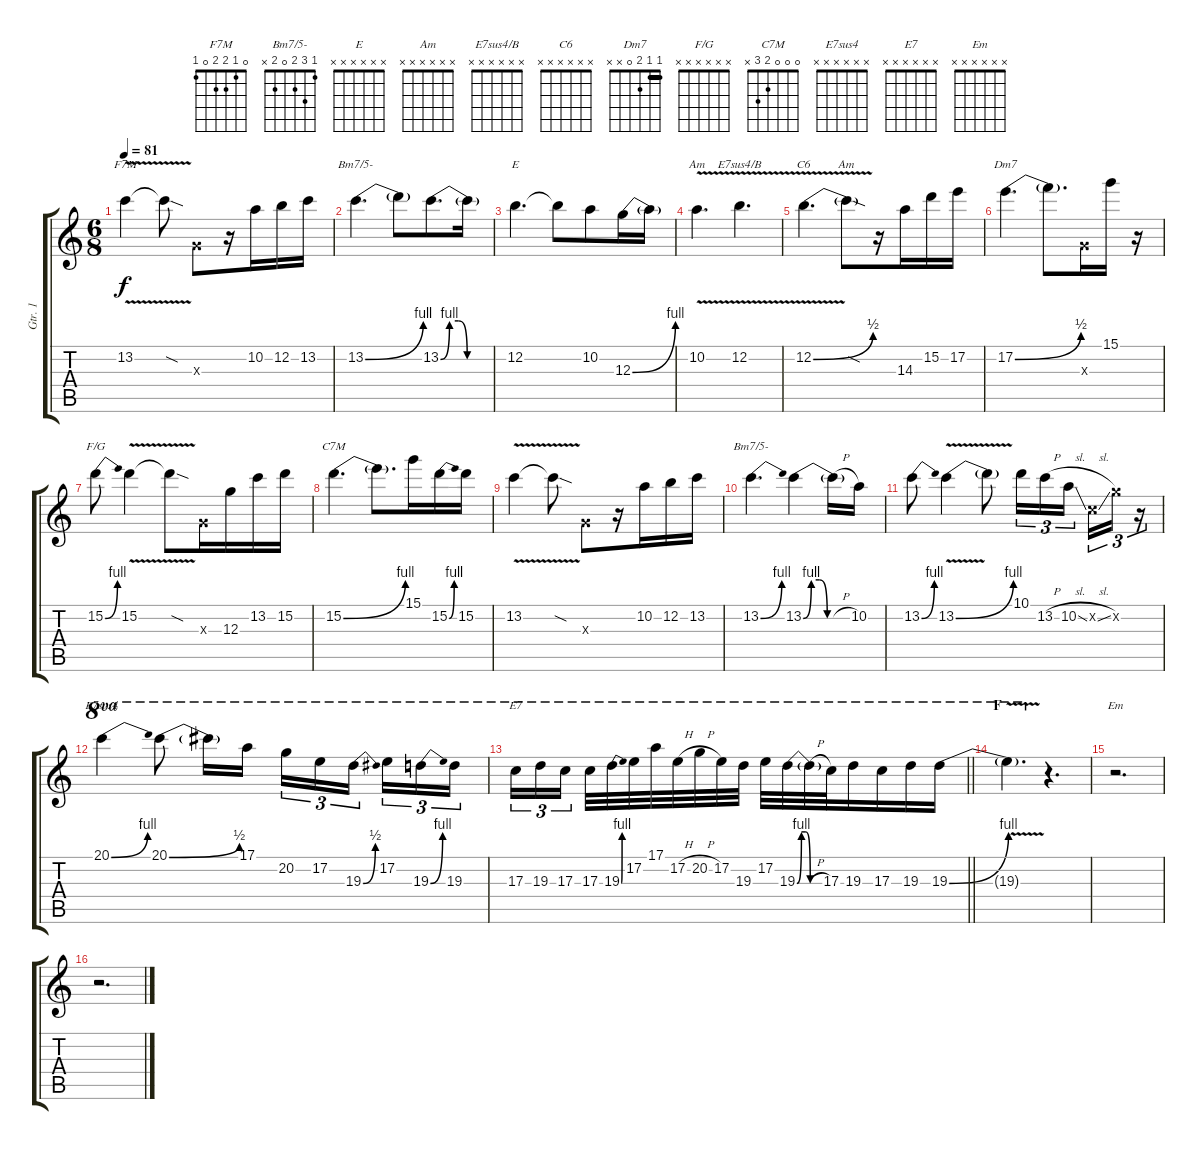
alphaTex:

\track ("Gtr. 1" "Gtr. 1") {instrument distortionguitar}
\staff {score tabs}
\tuning (E4 B3 G3 D3 A2 E2) {hide}
\chord ("F7M" 0 1 2 2 0 1)
\chord ("Bm7/5-" 1 0 2 0 2 x)
\chord ("E" x x x x x x)
\chord ("Am" 0 1 2 2 0 x)
\chord ("E7sus4/B" x x x x x x)
\chord ("C6" x x x x x x)
\chord ("Am" x x x x x x)
\chord ("Dm7" 1 1 2 0 x x) {barre 1}
\chord ("F/G" x x x x x x)
\chord ("C7M" 0 0 0 2 3 x)
\chord ("Bm7/5-" 1 3 2 0 2 x)
\chord ("E7sus4" x x x x x x)
\chord ("E7" x x x x x x)
\chord ("Em" x x x x x x)
\ts (6 8)
\tempo 81
\clef g2
\ks c
13.2{v}.4{ch "F7M" dy f} 13.2{sod t}.8 0.3{x}.8 r.16 10.2.16 12.2.16 13.2.16 |
13.2{be (bend 0 0 60 4)}.4{d ch "Bm7/5-"} 13.2{t}.8 13.2{be (custom 0 0 10 4 20 4 30 0 60 0)}.8{d} 13.2{t}.16 |
12.2.4{d ch "E"} 12.2{t}.8 10.2.8 12.3{be (bend 0 0 60 4)}.16 12.3{t}.16 |
10.2{v}.4{d ch "Am"} 12.2{v}.4{d ch "E7sus4/B"} |
12.2{be (bend 0 0 60 2) v}.4{d ch "C6"} 12.2{sod t}.8{ch "Am"} r.16 14.3.16 15.2.16 17.2.16 |
17.2{be (bend 0 0 60 2)}.4{d ch "Dm7"} 17.2{t}.8{d} 0.3{x}.16 15.1.16 r.16 |
15.2{be (bend 0 0 60 4)}.8{ch "F/G"} 15.2{v}.4 15.2{sod t}.8 0.3{x}.16 12.3.16 13.2.16 15.2.16 |
15.2{be (bend 0 0 60 4)}.4{d ch "C7M"} 15.2{t}.8{d} 15.1.16 15.2{be (bend 0 0 60 4)}.16 15.2.16 |
13.2{v}.4 13.2{sod t}.8 0.3{x}.8 r.16 10.2.16 12.2.16 13.2.16 |
13.2{be (bend 0 0 60 4)}.4{d ch "Bm7/5-"} 13.2{be (custom 0 0 10 4 20 4 30 0 60 0)}.4 13.2{h t}.16 10.2.16 |
13.2{be (bend 0 0 60 4)}.8 13.2{be (bend 0 0 60 4) v}.4 13.2{t}.8 10.1.16{tu (3 2)} 13.2{h}.16{tu (3 2)} 10.2{sl}.16{tu (3 2) beam splitsecondary} 1.2{sl x}.16{tu (3 2)} 8.2{x}.16{tu (3 2)} r.16{tu (3 2)} |
20.1{be (bend 0 0 60 4)}.4{ch "E7sus4" ot 8va} 20.1{be (bend 0 0 60 2)}.8{ot 8va} 20.1{t}.16{ot 8va} 17.1.16{ot 8va beam splitsecondary} 20.2.16{tu (3 2) ot 8va} 17.2.16{tu (3 2) ot 8va} 19.3{be (bend 0 0 60 2)}.16{tu (3 2) ot 8va beam splitsecondary} 17.2.16{tu (3 2) ot 8va} 19.3{be (bend 0 0 60 4)}.16{tu (3 2) ot 8va} 19.3.16{tu (3 2) ot 8va} |
\barLineRight lightlight
17.3.16{tu (3 2) ch "E7" ot 8va} 19.3.16{tu (3 2) ot 8va} 17.3.16{tu (3 2) ot 8va beam splitsecondary} 17.3.32{ot 8va} 19.3{be (bend 0 0 60 4)}.32{ot 8va} 17.2.32{ot 8va} 17.1.32{ot 8va} 17.2{h}.32{ot 8va} 20.2{h}.32{ot 8va} 17.2.32{ot 8va} 19.3.32{ot 8va} 17.2.32{ot 8va} 19.3{be (custom 0 0 10 4 20 4 30 0 60 0)}.32{ot 8va} 19.3{h t}.32{ot 8va} 17.3.32{ot 8va} 19.3.16{ot 8va} 17.3.16{ot 8va} 19.3.16{ot 8va} 19.3{be (bend 0 0 60 4)}.16{ot 8va} |
\section ("" "F")
19.3{v t}.4{d ot 8va} r.4{d} |
r.2{d ch "Em"} |
r.2{d}
